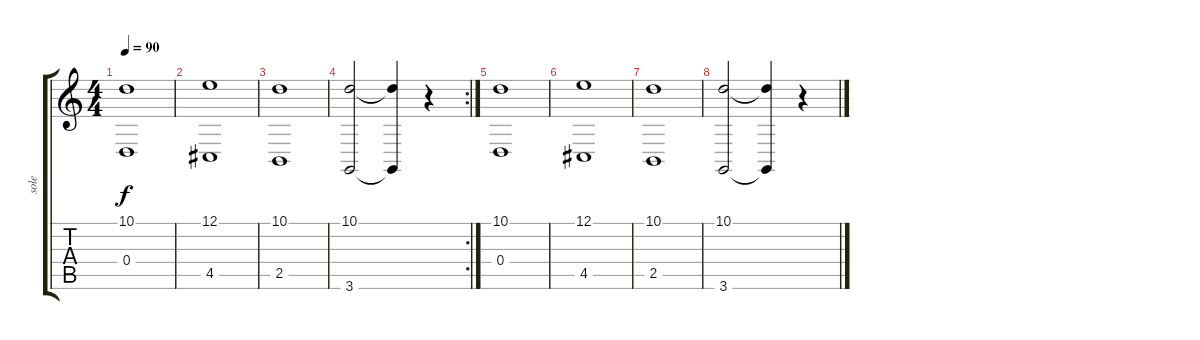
\track ("sole" "sole") {instrument stringensemble2}
\staff {score tabs}
\tuning (E4 B3 G3 D3 A2 E2) {hide}
\ts (4 4)
\tempo 90
\clef g2
\ks c
(10.1 0.4).1{dy f} |
(12.1 4.5).1 |
(10.1 2.5).1 |
\rc 2
(10.1 3.6).2 (10.1{t} 3.6{t}).4 r.4 |
(10.1 0.4).1 |
(12.1 4.5).1 |
(10.1 2.5).1 |
(10.1 3.6).2 (10.1{t} 3.6{t}).4 r.4
